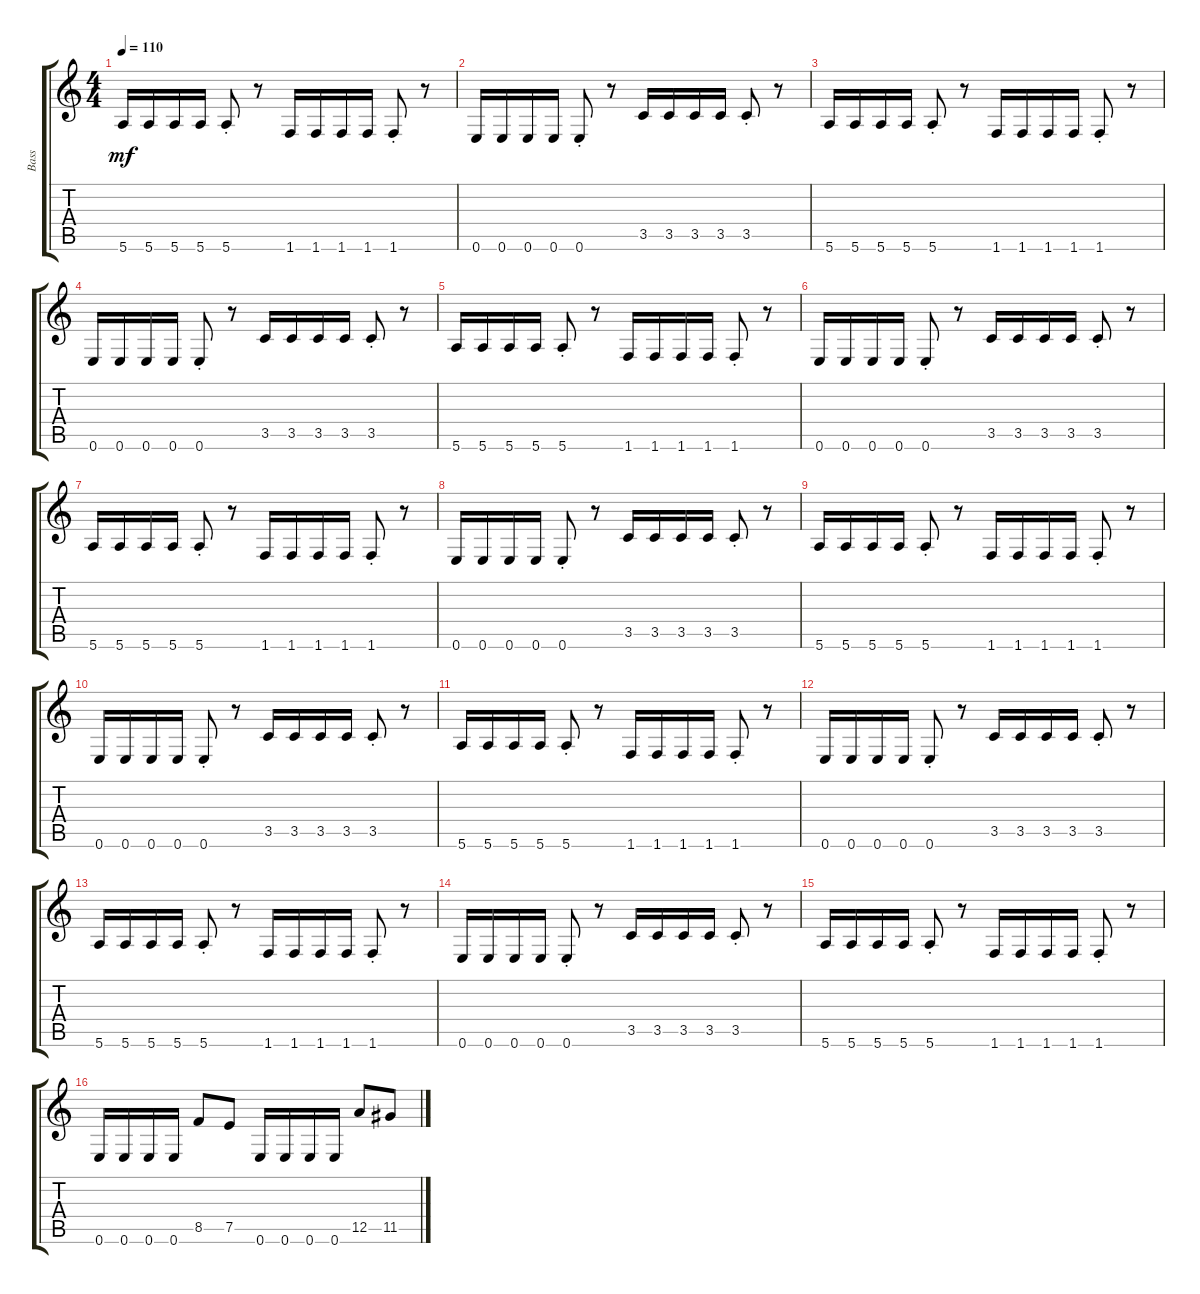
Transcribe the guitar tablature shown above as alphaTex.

\track ("Bass" "Bass") {instrument electricbassfinger}
\staff {score tabs}
\tuning (E4 B3 G3 D3 A2 E2) {hide}
\ts (4 4)
\tempo 110
\clef g2
\ks c
5.6.16{dy mf} 5.6.16 5.6.16 5.6.16 5.6{st}.8 r.8 1.6.16 1.6.16 1.6.16 1.6.16 1.6{st}.8 r.8 |
0.6.16 0.6.16 0.6.16 0.6.16 0.6{st}.8 r.8 3.5.16 3.5.16 3.5.16 3.5.16 3.5{st}.8 r.8 |
5.6.16 5.6.16 5.6.16 5.6.16 5.6{st}.8 r.8 1.6.16 1.6.16 1.6.16 1.6.16 1.6{st}.8 r.8 |
0.6.16 0.6.16 0.6.16 0.6.16 0.6{st}.8 r.8 3.5.16 3.5.16 3.5.16 3.5.16 3.5{st}.8 r.8 |
5.6.16 5.6.16 5.6.16 5.6.16 5.6{st}.8 r.8 1.6.16 1.6.16 1.6.16 1.6.16 1.6{st}.8 r.8 |
0.6.16 0.6.16 0.6.16 0.6.16 0.6{st}.8 r.8 3.5.16 3.5.16 3.5.16 3.5.16 3.5{st}.8 r.8 |
5.6.16 5.6.16 5.6.16 5.6.16 5.6{st}.8 r.8 1.6.16 1.6.16 1.6.16 1.6.16 1.6{st}.8 r.8 |
0.6.16 0.6.16 0.6.16 0.6.16 0.6{st}.8 r.8 3.5.16 3.5.16 3.5.16 3.5.16 3.5{st}.8 r.8 |
5.6.16 5.6.16 5.6.16 5.6.16 5.6{st}.8 r.8 1.6.16 1.6.16 1.6.16 1.6.16 1.6{st}.8 r.8 |
0.6.16 0.6.16 0.6.16 0.6.16 0.6{st}.8 r.8 3.5.16 3.5.16 3.5.16 3.5.16 3.5{st}.8 r.8 |
5.6.16 5.6.16 5.6.16 5.6.16 5.6{st}.8 r.8 1.6.16 1.6.16 1.6.16 1.6.16 1.6{st}.8 r.8 |
0.6.16 0.6.16 0.6.16 0.6.16 0.6{st}.8 r.8 3.5.16 3.5.16 3.5.16 3.5.16 3.5{st}.8 r.8 |
5.6.16 5.6.16 5.6.16 5.6.16 5.6{st}.8 r.8 1.6.16 1.6.16 1.6.16 1.6.16 1.6{st}.8 r.8 |
0.6.16 0.6.16 0.6.16 0.6.16 0.6{st}.8 r.8 3.5.16 3.5.16 3.5.16 3.5.16 3.5{st}.8 r.8 |
5.6.16 5.6.16 5.6.16 5.6.16 5.6{st}.8 r.8 1.6.16 1.6.16 1.6.16 1.6.16 1.6{st}.8 r.8 |
0.6.16 0.6.16 0.6.16 0.6.16 8.5.8 7.5.8 0.6.16 0.6.16 0.6.16 0.6.16 12.5.8 11.5.8
